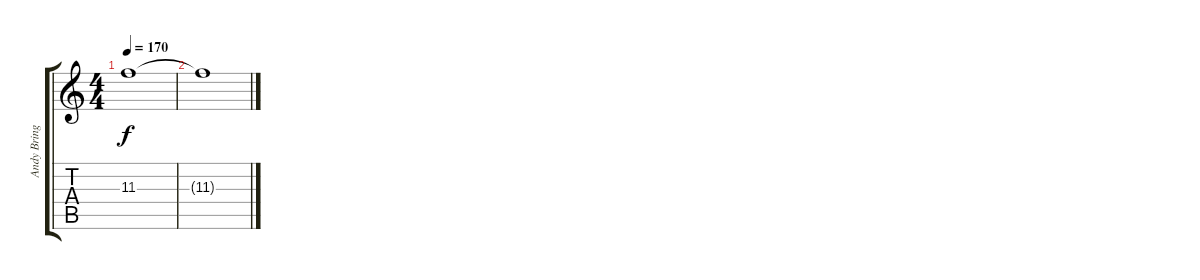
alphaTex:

\track ("Andy Brings" "Andy Bring") {instrument distortionguitar}
\staff {score tabs}
\tuning (Eb4 Bb3 Gb3 Db3 Ab2 Eb2) {hide}
\ts (4 4)
\tempo 170
\clef g2
\ks c
11.3{t}.1{dy f} |
11.3{t}.1
